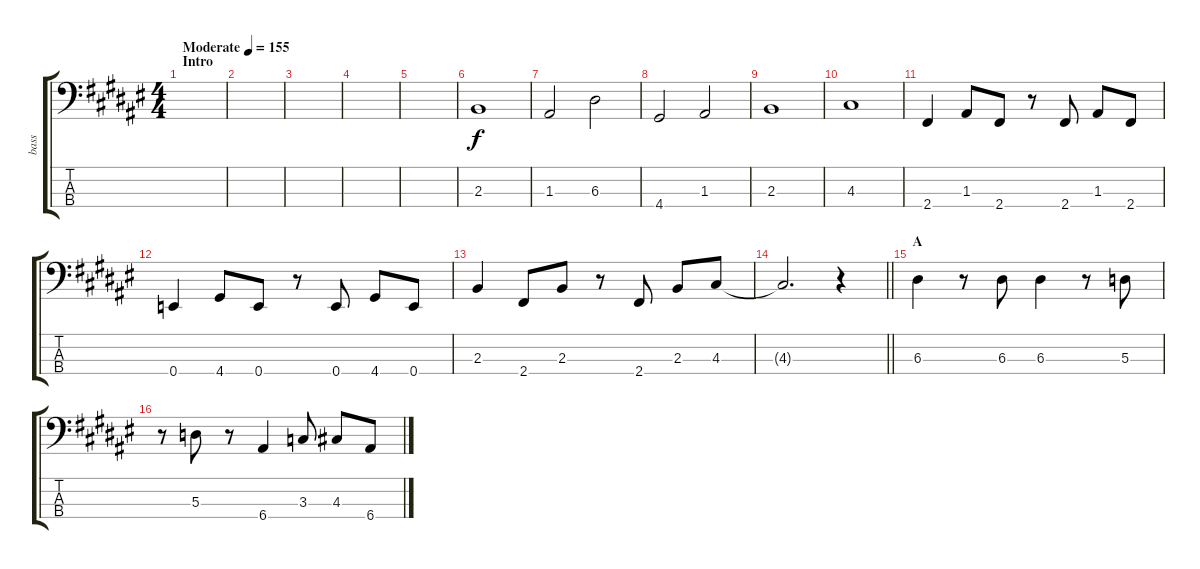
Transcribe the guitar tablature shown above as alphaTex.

\track ("bass" "bass") {instrument electricbassfinger}
\staff {score tabs}
\tuning (G2 D2 A1 E1) {hide}
\ts (4 4)
\section ("" "Intro")
\tempo (155 "Moderate")
\clef f4
\ks f#
|
|
|
|
|
2.3.1 |
1.3.2 6.3.2 |
4.4.2 1.3.2 |
2.3.1 |
4.3.1 |
2.4.4 1.3.8 2.4.8 r.8 2.4.8 1.3.8 2.4.8 |
0.4.4 4.4.8 0.4.8 r.8 0.4.8 4.4.8 0.4.8 |
2.3.4 2.4.8 2.3.8 r.8 2.4.8 2.3.8 4.3.8 |
\barLineRight lightlight
4.3{t}.2{d} r.4 |
\section ("" "A")
6.3.4 r.8 6.3.8 6.3.4 r.8 5.3.8 |
r.8 5.3.8 r.8 6.4.4 3.3.8 4.3.8 6.4.8
